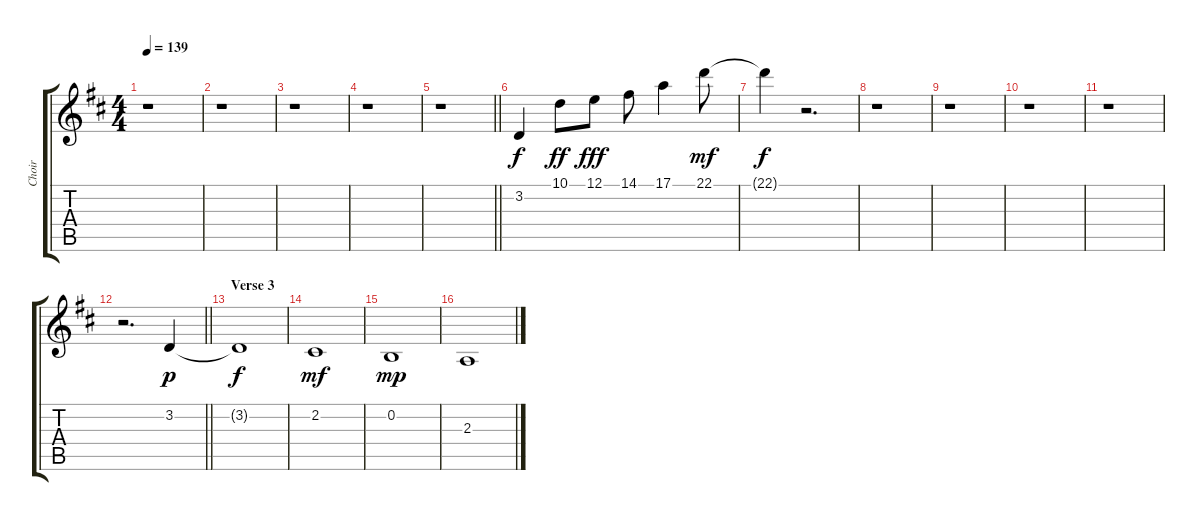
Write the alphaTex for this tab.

\track ("Choir" "Choir") {instrument voiceoohs}
\staff {score tabs}
\tuning (E4 B3 G3 D3 A2 E2) {hide}
\ts (4 4)
\tempo 139
\clef g2
\ks d
r.1{dy f} |
r.1 |
r.1 |
r.1 |
\barLineRight lightlight
r.1 |
3.2.4 10.1.8{dy ff} 12.1.8{dy fff} 14.1.8 17.1.4 22.1.8{dy mf} |
22.1{t}.4{dy f} r.2{d} |
r.1 |
r.1 |
r.1 |
r.1 |
\barLineRight lightlight
r.2{d} 3.2.4{dy p} |
\section ("" "Verse 3")
3.2{t}.1{dy f} |
2.2.1{dy mf} |
0.2.1{dy mp} |
2.3.1
